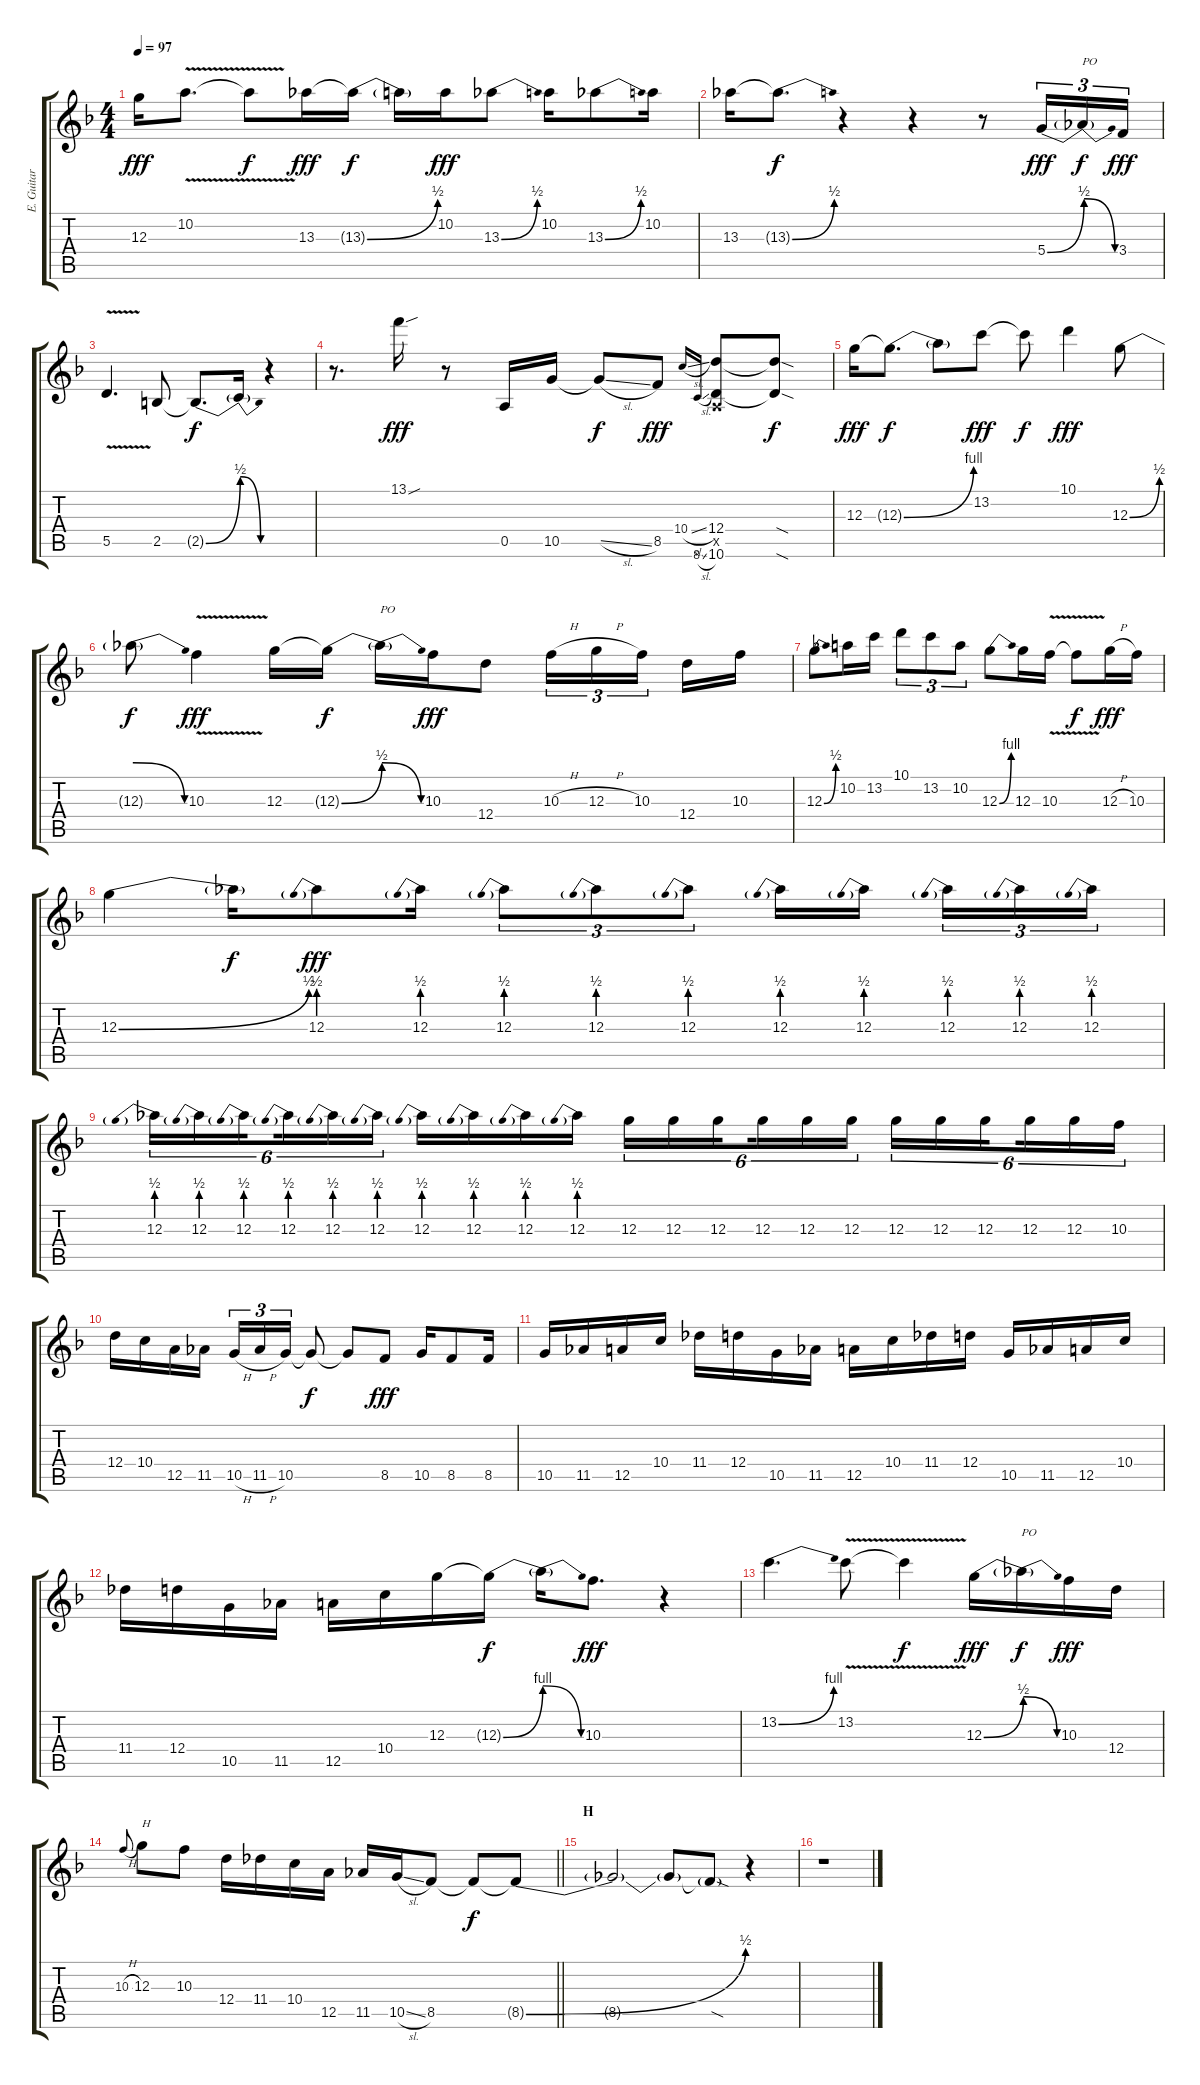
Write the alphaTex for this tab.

\track ("E. Guitar III" "E. Guitar ") {instrument overdrivenguitar}
\staff {score tabs}
\tuning (E4 B3 G3 D3 A2 E2) {hide}
\ts (4 4)
\tempo 97
\clef g2
\ks f
12.3.16{dy fff} 10.2{v}.8{d} 10.2{t}.8{dy f} 13.3.16{dy fff} 13.3{be (bend 0 0 60 2) t}.16{dy f} 13.3{t}.16 10.2.16{dy fff} 13.3{be (bend 0 0 60 2)}.8 10.2.16 13.3{be (bend 0 0 60 2)}.8 10.2.16 |
13.3.16 13.3{be (bend 0 0 60 2) t}.8{d dy f} r.4 r.4 r.8 5.4{be (bend 0 0 60 2)}.16{tu (3 2) dy fff} 5.4{be (release 0 2 60 0) t}.16{tu (3 2) txt "PO" dy f} 3.4.16{tu (3 2) dy fff} |
5.5{v}.4{d} 2.5.8 2.5{be (bend 0 0 60 2) t}.8{d dy f} 2.5{be (release 0 2 60 0) t}.16 r.4 |
r.8{d} 13.1{sou}.16{dy fff} r.8 0.5.16 10.5.16 10.5{sl t}.8{dy f} 8.5.8{dy fff} 10.4{sl}.16{gr onbeat} 8.6{sl}.16{gr onbeat} (12.4 0.5{x} 10.6).8 (12.4{sod t} 10.6{sod t}).8{dy f} |
12.3.16{dy fff} 12.3{be (bend 0 0 60 4) t}.8{d dy f} 12.3{t}.8 13.2.8{dy fff} 13.2{t}.8{dy f} 10.1.4{dy fff} 12.3{be (bend 0 0 60 2)}.8 |
12.3{be (release 0 2 60 0) t}.8{dy f} 10.3{v}.4{dy fff} 12.3.16 12.3{be (bend 0 0 60 2) t}.16{dy f} 12.3{be (release 0 2 60 0) t}.16{txt "PO"} 10.3.16{dy fff} 12.4.8 10.3{h}.16{tu (3 2)} 12.3{h}.16{tu (3 2)} 10.3.16{tu (3 2) beam splitsecondary} 12.4.16 10.3.16 |
12.3{be (bend 0 0 60 2)}.8 10.2.16 13.2.16 10.1.8{tu (3 2)} 13.2.8{tu (3 2)} 10.2.8{tu (3 2)} 12.3{be (bend 0 0 60 4)}.8 12.3.16 10.3{v}.16 10.3{t}.8{dy f} 12.3{h}.16{dy fff} 10.3.16 |
12.3{be (bend 0 0 60 2)}.4 12.3{t}.16{dy f} 12.3{be (prebend 0 2 60 2)}.8{dy fff} 12.3{be (prebend 0 2 60 2)}.16 12.3{be (prebend 0 2 60 2)}.8{tu (3 2)} 12.3{be (prebend 0 2 60 2)}.8{tu (3 2)} 12.3{be (prebend 0 2 60 2)}.8{tu (3 2)} 12.3{be (prebend 0 2 60 2)}.16 12.3{be (prebend 0 2 60 2)}.16{beam splitsecondary} 12.3{be (prebend 0 2 60 2)}.16{tu (3 2)} 12.3{be (prebend 0 2 60 2)}.16{tu (3 2)} 12.3{be (prebend 0 2 60 2)}.16{tu (3 2)} |
12.3{be (prebend 0 2 60 2)}.16{tu (6 4)} 12.3{be (prebend 0 2 60 2)}.16{tu (6 4)} 12.3{be (prebend 0 2 60 2)}.16{tu (6 4) beam splitsecondary} 12.3{be (prebend 0 2 60 2)}.16{tu (6 4)} 12.3{be (prebend 0 2 60 2)}.16{tu (6 4)} 12.3{be (prebend 0 2 60 2)}.16{tu (6 4)} 12.3{be (prebend 0 2 60 2)}.16 12.3{be (prebend 0 2 60 2)}.16 12.3{be (prebend 0 2 60 2)}.16 12.3{be (prebend 0 2 60 2)}.16 12.3.16{tu (6 4)} 12.3.16{tu (6 4)} 12.3.16{tu (6 4) beam splitsecondary} 12.3.16{tu (6 4)} 12.3.16{tu (6 4)} 12.3.16{tu (6 4)} 12.3.16{tu (6 4)} 12.3.16{tu (6 4)} 12.3.16{tu (6 4) beam splitsecondary} 12.3.16{tu (6 4)} 12.3.16{tu (6 4)} 10.3.16{tu (6 4)} |
12.4.16 10.4.16 12.5.16 11.5.16 10.5{h}.16{tu (3 2)} 11.5{h}.16{tu (3 2)} 10.5.16{tu (3 2)} 10.5{t}.8{dy f} 10.5{t}.8 8.5.8{dy fff} 10.5.16 8.5.8 8.5.16 |
10.5.16 11.5.16 12.5.16 10.4.16 11.4.16 12.4.16 10.5.16 11.5.16 12.5.16 10.4.16 11.4.16 12.4.16 10.5.16 11.5.16 12.5.16 10.4.16 |
11.4.16 12.4.16 10.5.16 11.5.16 12.5.16 10.4.16 12.3.16 12.3{be (bend 0 0 60 4) t}.16{dy f} 12.3{be (release 0 4 60 0) t}.16 10.3.8{d dy fff} r.4 |
13.2{be (bend 0 0 60 4)}.4{d} 13.2{v}.8 13.2{t}.4{dy f} 12.3{be (bend 0 0 60 2)}.16{dy fff} 12.3{be (release 0 2 60 0) t}.16{txt "PO" dy f} 10.3.16{dy fff} 12.4.16 |
\barLineRight lightlight
10.3{h}.8{gr onbeat} 12.3.8{txt "H"} 10.3.8 12.4.16 11.4.16 10.4.16 12.5.16 11.5.16 10.5{sl}.16 8.5.8 8.5{t}.8{dy f} 8.5{be (bend 0 0 60 2) t}.8 |
\section ("" "H")
8.5{t}.2 8.5{t}.8 8.5{sod t}.8 r.4 |
r.1
